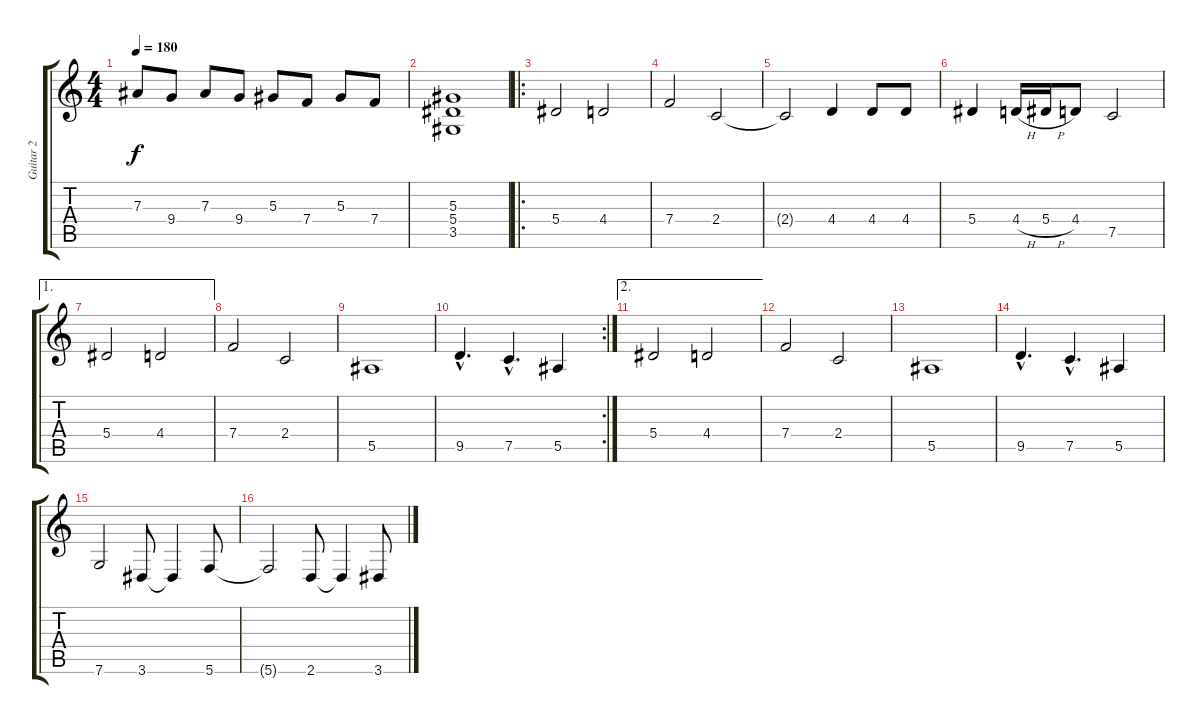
\track ("Guitar 2" "Guitar 2") {instrument distortionguitar}
\staff {score tabs}
\tuning (C4 G3 Eb3 Bb2 F2 C2) {hide}
\ts (4 4)
\tempo 180
\clef g2
\ks c
7.3.8{dy f} 9.4.8 7.3.8 9.4.8 5.3.8 7.4.8 5.3.8 7.4.8 |
(5.3 5.4 3.5).1 |
\ro
5.4.2 4.4.2 |
7.4.2 2.4.2 |
2.4{t}.2 4.4.4 4.4.8 4.4.8 |
5.4.4 4.4{h}.16 5.4{h}.16 4.4.8 7.5.2 |
\ae 1
5.4.2 4.4.2 |
7.4.2 2.4.2 |
5.5.1 |
\rc 2
9.5{hac}.4{d} 7.5{hac}.4{d} 5.5.4 |
\ae 2
5.4.2 4.4.2 |
7.4.2 2.4.2 |
5.5.1 |
9.5{hac}.4{d} 7.5{hac}.4{d} 5.5.4 |
7.6.2 3.6.8 3.6{t}.4 5.6.8 |
5.6{t}.2 2.6.8 2.6{t}.4 3.6.8
